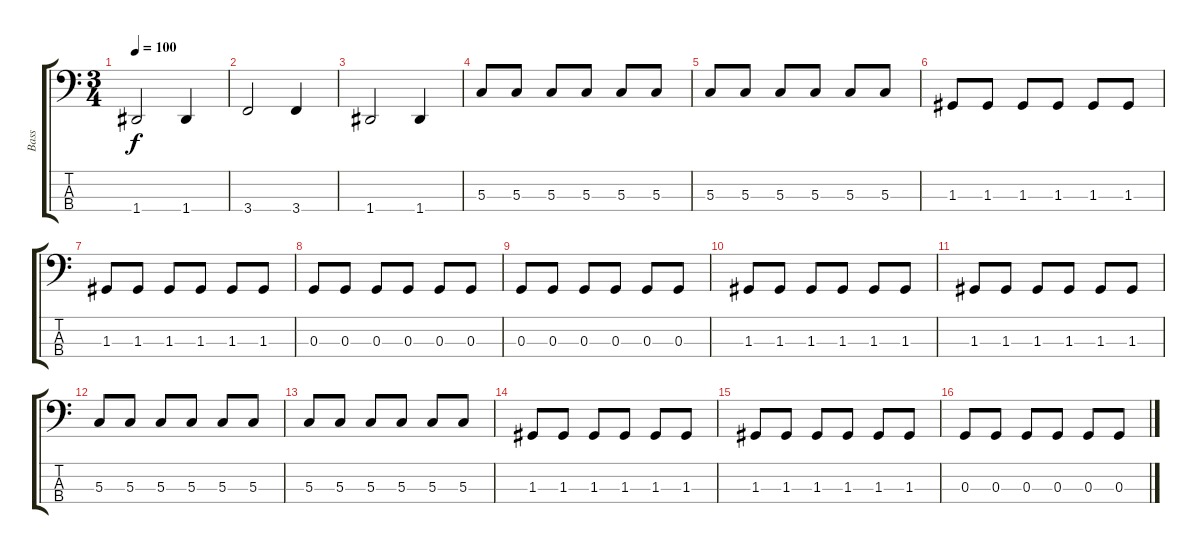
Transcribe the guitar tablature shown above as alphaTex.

\track ("Bass" "Bass") {instrument electricbasspick}
\staff {score tabs}
\tuning (F2 C2 G1 D1) {hide}
\ts (3 4)
\tempo 100
\clef f4
\ks c
1.4{t}.2{dy f} 1.4.4 |
3.4.2 3.4.4 |
1.4.2 1.4.4 |
5.3.8 5.3.8 5.3.8 5.3.8 5.3.8 5.3.8 |
5.3.8 5.3.8 5.3.8 5.3.8 5.3.8 5.3.8 |
1.3.8 1.3.8 1.3.8 1.3.8 1.3.8 1.3.8 |
1.3.8 1.3.8 1.3.8 1.3.8 1.3.8 1.3.8 |
0.3.8 0.3.8 0.3.8 0.3.8 0.3.8 0.3.8 |
0.3.8 0.3.8 0.3.8 0.3.8 0.3.8 0.3.8 |
1.3.8 1.3.8 1.3.8 1.3.8 1.3.8 1.3.8 |
1.3.8 1.3.8 1.3.8 1.3.8 1.3.8 1.3.8 |
5.3.8 5.3.8 5.3.8 5.3.8 5.3.8 5.3.8 |
5.3.8 5.3.8 5.3.8 5.3.8 5.3.8 5.3.8 |
1.3.8 1.3.8 1.3.8 1.3.8 1.3.8 1.3.8 |
1.3.8 1.3.8 1.3.8 1.3.8 1.3.8 1.3.8 |
0.3.8 0.3.8 0.3.8 0.3.8 0.3.8 0.3.8
